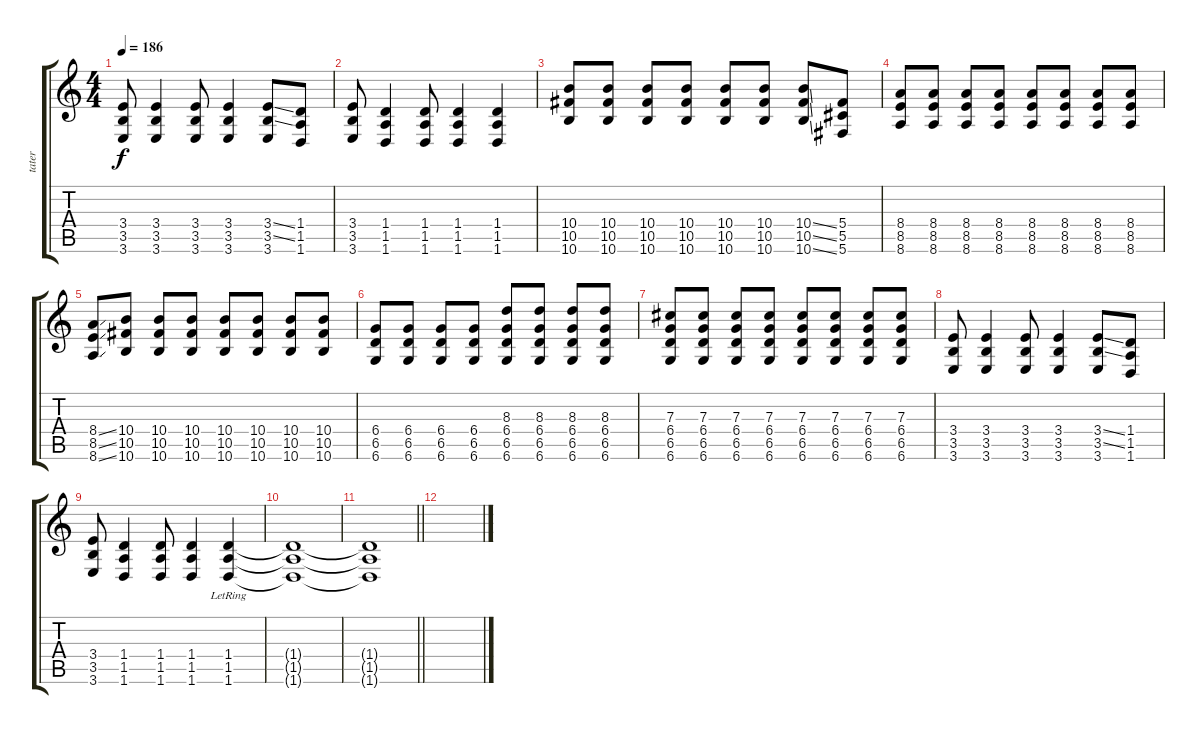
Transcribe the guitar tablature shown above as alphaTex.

\track ("tater" "tater") {instrument electricguitarclean}
\staff {score tabs}
\tuning (Eb4 Bb3 Gb3 Db3 Ab2 Db2) {hide}
\ts (4 4)
\tempo 186
\clef g2
\ks c
(3.4 3.5 3.6).8{dy f} (3.4 3.5 3.6).4 (3.4 3.5 3.6).8 (3.4 3.5 3.6).4 (3.4{ss} 3.5{ss} 3.6).8 (1.4 1.5 1.6).8 |
(3.4 3.5 3.6).8 (1.4 1.5 1.6).4 (1.4 1.5 1.6).8 (1.4 1.5 1.6).4 (1.4 1.5 1.6).4 |
(10.4 10.5 10.6).8 (10.4 10.5 10.6).8 (10.4 10.5 10.6).8 (10.4 10.5 10.6).8 (10.4 10.5 10.6).8 (10.4 10.5 10.6).8 (10.4{ss} 10.5{ss} 10.6{ss}).8 (5.4 5.5 5.6).8 |
(8.4 8.5 8.6).8 (8.4 8.5 8.6).8 (8.4 8.5 8.6).8 (8.4 8.5 8.6).8 (8.4 8.5 8.6).8 (8.4 8.5 8.6).8 (8.4 8.5 8.6).8 (8.4 8.5 8.6).8 |
(8.4{ss} 8.5{ss} 8.6{ss}).8 (10.4 10.5 10.6).8 (10.4 10.5 10.6).8 (10.4 10.5 10.6).8 (10.4 10.5 10.6).8 (10.4 10.5 10.6).8 (10.4 10.5 10.6).8 (10.4 10.5 10.6).8 |
(6.4 6.5 6.6).8 (6.4 6.5 6.6).8 (6.4 6.5 6.6).8 (6.4 6.5 6.6).8 (8.3 6.4 6.5 6.6).8 (8.3 6.4 6.5 6.6).8 (8.3 6.4 6.5 6.6).8 (8.3 6.4 6.5 6.6).8 |
(7.3 6.4 6.5 6.6).8 (7.3 6.4 6.5 6.6).8 (7.3 6.4 6.5 6.6).8 (7.3 6.4 6.5 6.6).8 (7.3 6.4 6.5 6.6).8 (7.3 6.4 6.5 6.6).8 (7.3 6.4 6.5 6.6).8 (7.3 6.4 6.5 6.6).8 |
(3.4 3.5 3.6).8 (3.4 3.5 3.6).4 (3.4 3.5 3.6).8 (3.4 3.5 3.6).4 (3.4{ss} 3.5{ss} 3.6).8 (1.4 1.5 1.6).8 |
(3.4 3.5 3.6).8 (1.4 1.5 1.6).4 (1.4 1.5 1.6).8 (1.4 1.5 1.6).4 (1.4{lr} 1.5{lr} 1.6{lr}).4 |
(1.4{t} 1.5{t} 1.6{t}).1 |
\barLineRight lightlight
(1.4{t} 1.5{t} 1.6{t}).1 |
\section ("" " ")
